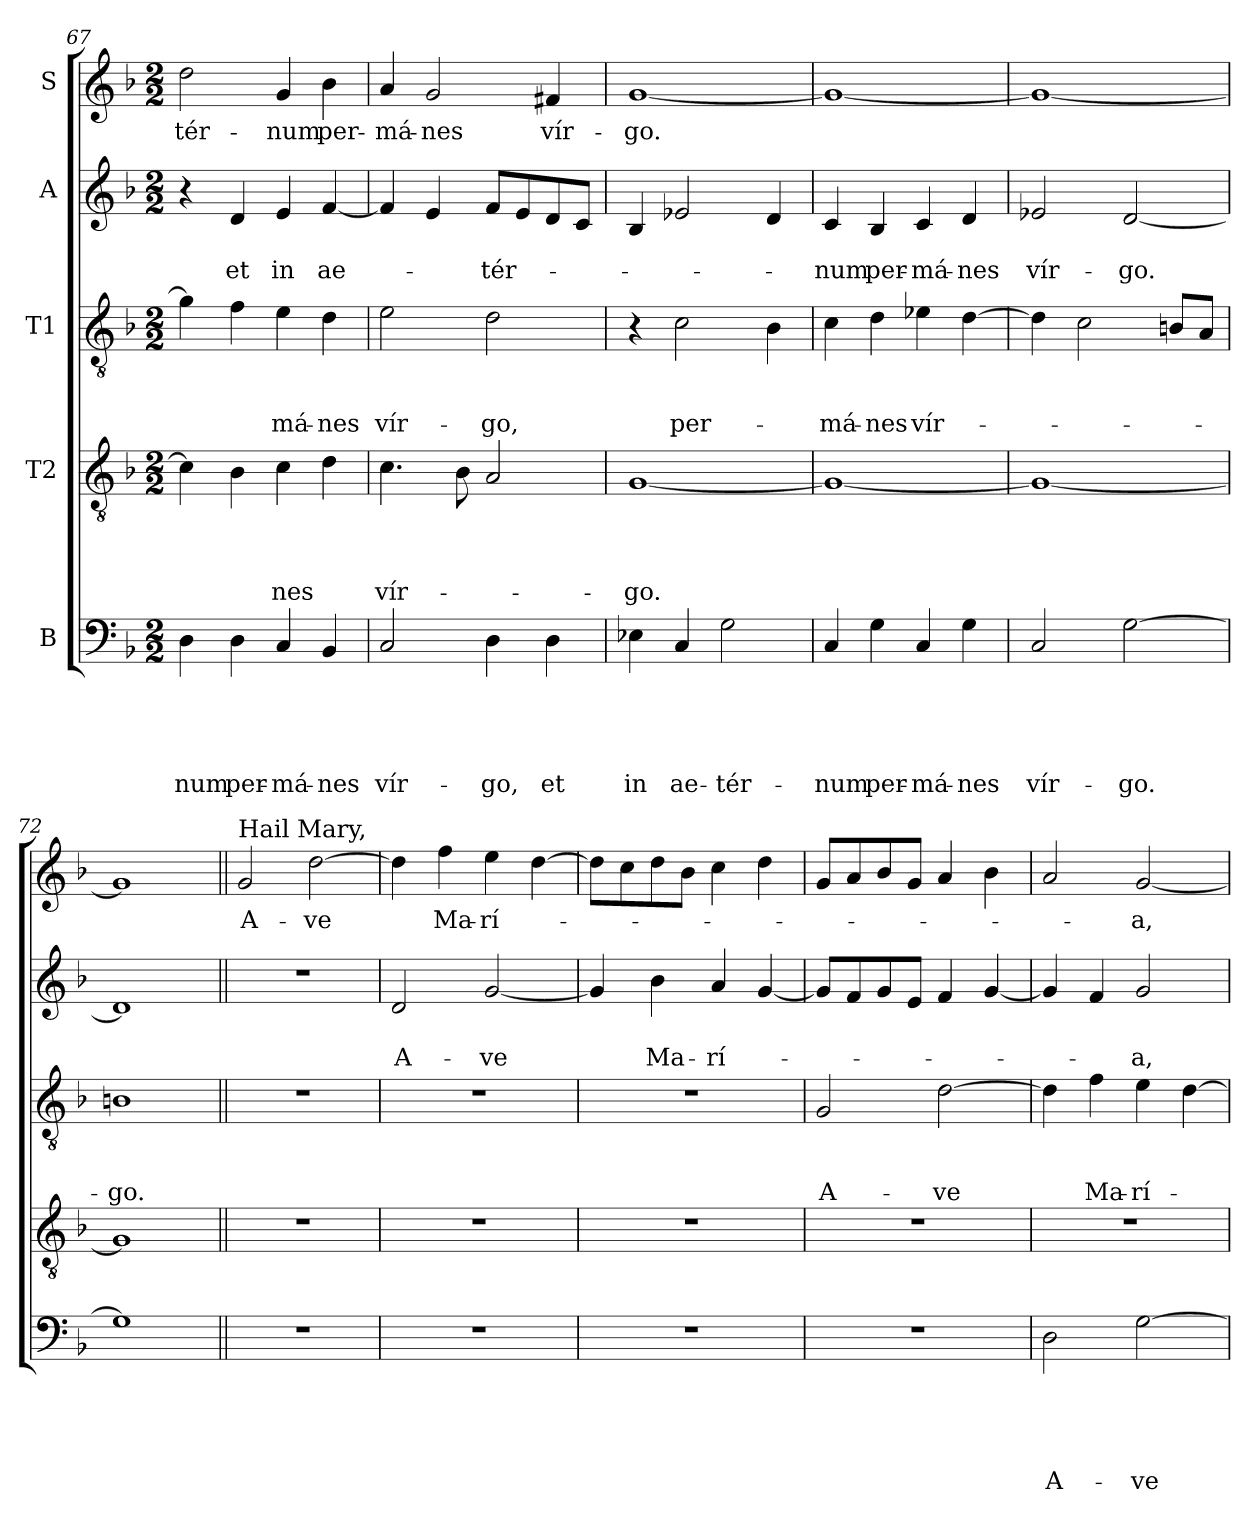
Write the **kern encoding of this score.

**kern	**text	**text	**text	**text	**text	**kern	**text	**text	**text	**text	**kern	**text	**text	**text	**kern	**text	**text	**kern	**text
*part5	*part5	*part5	*part5	*part5	*part5	*part4	*part4	*part4	*part4	*part4	*part3	*part3	*part3	*part3	*part2	*part2	*part2	*part1	*part1
*staff5	*staff5	*staff5	*staff5	*staff5	*staff5	*staff4	*staff4	*staff4	*staff4	*staff4	*staff3	*staff3	*staff3	*staff3	*staff2	*staff2	*staff2	*staff1	*staff1
*I"B	*	*	*	*	*	*I"T2	*	*	*	*	*I"T1	*	*	*	*I"A	*	*	*I"S	*
*clefF4	*	*	*	*	*	*clefGv2	*	*	*	*	*clefGv2	*	*	*	*clefG2	*	*	*clefG2	*
*k[b-]	*	*	*	*	*	*k[b-]	*	*	*	*	*k[b-]	*	*	*	*k[b-]	*	*	*k[b-]	*
*F:	*	*	*	*	*	*F:	*	*	*	*	*F:	*	*	*	*F:	*	*	*F:	*
*M2/2	*	*	*	*	*	*M2/2	*	*	*	*	*M2/2	*	*	*	*M2/2	*	*	*M2/2	*
=67	=67	=67	=67	=67	=67	=67	=67	=67	=67	=67	=67	=67	=67	=67	=67	=67	=67	=67	=67
!	!	!	!	!	!LO:LY:b	!	!	!	!	!	!	!	!	!	!	!	!	!	!LO:LY:b
4D\	.	.	.	.	-num	4c\]	.	.	.	.	4g\]	.	.	.	4r	.	.	2dd\	-tér-
!	!	!	!	!	!LO:LY:b	!	!	!	!	!	!	!	!	!	!	!	!LO:LY:b	!	!
4D\	.	.	.	.	per-	4B-\	.	.	.	.	4f\	.	.	.	4d/	.	et	.	.
!	!	!	!	!	!LO:LY:b	!	!	!	!	!LO:LY:b	!	!	!	!LO:LY:b	!	!	!LO:LY:b	!	!LO:LY:b
4C/	.	.	.	.	-má-	4c\	.	.	.	-nes	4e\	.	.	-má-	4e/	.	in	4g/	-num
!	!	!	!	!	!LO:LY:b	!	!	!	!	!	!	!	!	!LO:LY:b	!	!	!LO:LY:b	!	!LO:LY:b
4BB-/	.	.	.	.	-nes	4d\	.	.	.	.	4d\	.	.	-nes	[4f/	.	ae-	4b-\	per-
=68	=68	=68	=68	=68	=68	=68	=68	=68	=68	=68	=68	=68	=68	=68	=68	=68	=68	=68	=68
!	!	!	!	!	!LO:LY:b	!	!	!	!	!LO:LY:b	!	!	!	!LO:LY:b	!	!	!	!	!LO:LY:b
2C/	.	.	.	.	vír-	4.c\	.	.	.	vír-	2e\	.	.	vír-	4f/]	.	.	4a/	-má-
!	!	!	!	!	!	!	!	!	!	!	!	!	!	!	!	!	!	!	!LO:LY:b
.	.	.	.	.	.	.	.	.	.	.	.	.	.	.	4e/	.	.	2g/	-nes
.	.	.	.	.	.	8B-\	.	.	.	.	.	.	.	.	.	.	.	.	.
!	!	!	!	!	!LO:LY:b	!	!	!	!	!	!	!	!	!LO:LY:b	!	!	!LO:LY:b	!	!
4D\	.	.	.	.	-go,	2A/	.	.	.	.	2d\	.	.	-go,	8f/L	.	-tér-	.	.
.	.	.	.	.	.	.	.	.	.	.	.	.	.	.	8e/	.	.	.	.
!	!	!	!	!	!LO:LY:b	!	!	!	!	!	!	!	!	!	!	!	!	!	!LO:LY:b
4D\	.	.	.	.	et	.	.	.	.	.	.	.	.	.	8d/	.	.	4f#i/	vír-
.	.	.	.	.	.	.	.	.	.	.	.	.	.	.	8c/J	.	.	.	.
!!LO:PB:g=z
=69	=69	=69	=69	=69	=69	=69	=69	=69	=69	=69	=69	=69	=69	=69	=69	=69	=69	=69	=69
!	!	!	!	!	!LO:LY:b	!	!	!	!	!LO:LY:b	!	!	!	!	!	!	!	!	!LO:LY:b
4E-i\	.	.	.	.	in	[1G	.	.	.	-go.	4r	.	.	.	4B-/	.	.	[1g	-go.
!	!	!	!	!	!LO:LY:b	!	!	!	!	!	!	!	!	!LO:LY:b	!	!	!	!	!
4C/	.	.	.	.	ae-	.	.	.	.	.	2c\	.	.	per-	2e-X/	.	.	.	.
!	!	!	!	!	!LO:LY:b	!	!	!	!	!	!	!	!	!	!	!	!	!	!
2G\	.	.	.	.	-tér-	.	.	.	.	.	.	.	.	.	.	.	.	.	.
.	.	.	.	.	.	.	.	.	.	.	4B-\	.	.	.	4d/	.	.	.	.
=70	=70	=70	=70	=70	=70	=70	=70	=70	=70	=70	=70	=70	=70	=70	=70	=70	=70	=70	=70
!	!	!	!	!	!LO:LY:b	!	!	!	!	!	!	!	!	!LO:LY:b	!	!	!LO:LY:b	!	!
4C/	.	.	.	.	-num	1G_	.	.	.	.	4c\	.	.	-má-	4c/	.	-num	1g_	.
!	!	!	!	!	!LO:LY:b	!	!	!	!	!	!	!	!	!LO:LY:b	!	!	!LO:LY:b	!	!
4G\	.	.	.	.	per-	.	.	.	.	.	4d\	.	.	-nes	4B-/	.	per-	.	.
!	!	!	!	!	!LO:LY:b	!	!	!	!	!	!	!	!	!LO:LY:b	!	!	!LO:LY:b	!	!
4C/	.	.	.	.	-má-	.	.	.	.	.	4e-i\	.	.	vír-	4c/	.	-má-	.	.
!	!	!	!	!	!LO:LY:b	!	!	!	!	!	!	!	!	!	!	!	!LO:LY:b	!	!
4G\	.	.	.	.	-nes	.	.	.	.	.	[4d\	.	.	.	4d/	.	-nes	.	.
=71	=71	=71	=71	=71	=71	=71	=71	=71	=71	=71	=71	=71	=71	=71	=71	=71	=71	=71	=71
!	!	!	!	!	!LO:LY:b	!	!	!	!	!	!	!	!	!	!	!	!LO:LY:b	!	!
2C/	.	.	.	.	vír-	1G_	.	.	.	.	4d\]	.	.	.	2e-i/	.	vír-	1g_	.
.	.	.	.	.	.	.	.	.	.	.	2c\	.	.	.	.	.	.	.	.
!	!	!	!	!	!LO:LY:b	!	!	!	!	!	!	!	!	!	!	!	!LO:LY:b	!	!
[2G\	.	.	.	.	-go.	.	.	.	.	.	.	.	.	.	[2d/	.	-go.	.	.
.	.	.	.	.	.	.	.	.	.	.	8Bni/L	.	.	.	.	.	.	.	.
.	.	.	.	.	.	.	.	.	.	.	8A/J	.	.	.	.	.	.	.	.
=72	=72	=72	=72	=72	=72	=72	=72	=72	=72	=72	=72	=72	=72	=72	=72	=72	=72	=72	=72
!	!	!	!	!	!	!	!	!	!	!	!	!	!	!LO:LY:b	!	!	!	!	!
1G]	.	.	.	.	.	1G]	.	.	.	.	1Bni	.	.	-go.	1d]	.	.	1g]	.
=73||	=73||	=73||	=73||	=73||	=73||	=73||	=73||	=73||	=73||	=73||	=73||	=73||	=73||	=73||	=73||	=73||	=73||	=73||	=73||
!	!	!	!	!	!	!	!	!	!	!	!	!	!	!	!	!	!	!LO:TX:a:t=Hail Mary,	!
!	!	!	!	!	!	!	!	!	!	!	!	!	!	!	!	!	!	!	!LO:LY:b
1r	.	.	.	.	.	1r	.	.	.	.	1r	.	.	.	1r	.	.	2g/	A-
!	!	!	!	!	!	!	!	!	!	!	!	!	!	!	!	!	!	!	!LO:LY:b
.	.	.	.	.	.	.	.	.	.	.	.	.	.	.	.	.	.	[2dd\	-ve
=74	=74	=74	=74	=74	=74	=74	=74	=74	=74	=74	=74	=74	=74	=74	=74	=74	=74	=74	=74
!	!	!	!	!	!	!	!	!	!	!	!	!	!	!	!	!	!LO:LY:b	!	!
1r	.	.	.	.	.	1r	.	.	.	.	1r	.	.	.	2d/	.	A-	4dd\]	.
!	!	!	!	!	!	!	!	!	!	!	!	!	!	!	!	!	!	!	!LO:LY:b
.	.	.	.	.	.	.	.	.	.	.	.	.	.	.	.	.	.	4ff\	Ma-
!	!	!	!	!	!	!	!	!	!	!	!	!	!	!	!	!	!LO:LY:b	!	!LO:LY:b
.	.	.	.	.	.	.	.	.	.	.	.	.	.	.	[2g/	.	-ve	4ee\	-rí-
.	.	.	.	.	.	.	.	.	.	.	.	.	.	.	.	.	.	[4dd\	.
!!LO:LB:g=z
=75	=75	=75	=75	=75	=75	=75	=75	=75	=75	=75	=75	=75	=75	=75	=75	=75	=75	=75	=75
1r	.	.	.	.	.	1r	.	.	.	.	1r	.	.	.	4g/]	.	.	8dd\L]	.
.	.	.	.	.	.	.	.	.	.	.	.	.	.	.	.	.	.	8cc\	.
!	!	!	!	!	!	!	!	!	!	!	!	!	!	!	!	!	!LO:LY:b	!	!
.	.	.	.	.	.	.	.	.	.	.	.	.	.	.	4b-\	.	Ma-	8dd\	.
.	.	.	.	.	.	.	.	.	.	.	.	.	.	.	.	.	.	8b-\J	.
!	!	!	!	!	!	!	!	!	!	!	!	!	!	!	!	!	!LO:LY:b	!	!
.	.	.	.	.	.	.	.	.	.	.	.	.	.	.	4a/	.	-rí-	4cc\	.
.	.	.	.	.	.	.	.	.	.	.	.	.	.	.	[4g/	.	.	4dd\	.
=76	=76	=76	=76	=76	=76	=76	=76	=76	=76	=76	=76	=76	=76	=76	=76	=76	=76	=76	=76
!	!	!	!	!	!	!	!	!	!	!	!	!	!	!LO:LY:b	!	!	!	!	!
1r	.	.	.	.	.	1r	.	.	.	.	2G/	.	.	A-	8g/L]	.	.	8g/L	.
.	.	.	.	.	.	.	.	.	.	.	.	.	.	.	8f/	.	.	8a/	.
.	.	.	.	.	.	.	.	.	.	.	.	.	.	.	8g/	.	.	8b-/	.
.	.	.	.	.	.	.	.	.	.	.	.	.	.	.	8e/J	.	.	8g/J	.
!	!	!	!	!	!	!	!	!	!	!	!	!	!	!LO:LY:b	!	!	!	!	!
.	.	.	.	.	.	.	.	.	.	.	[2d\	.	.	-ve	4f/	.	.	4a/	.
.	.	.	.	.	.	.	.	.	.	.	.	.	.	.	[4g/	.	.	4b-\	.
=77	=77	=77	=77	=77	=77	=77	=77	=77	=77	=77	=77	=77	=77	=77	=77	=77	=77	=77	=77
!	!	!	!	!	!LO:LY:b	!	!	!	!	!	!	!	!	!	!	!	!	!	!
2D\	.	.	.	.	A-	1r	.	.	.	.	4d\]	.	.	.	4g/]	.	.	2a/	.
!	!	!	!	!	!	!	!	!	!	!	!	!	!	!LO:LY:b	!	!	!	!	!
.	.	.	.	.	.	.	.	.	.	.	4f\	.	.	Ma-	4f/	.	.	.	.
!	!	!	!	!	!LO:LY:b	!	!	!	!	!	!	!	!	!LO:LY:b	!	!	!LO:LY:b	!	!LO:LY:b
[2G\	.	.	.	.	-ve	.	.	.	.	.	4e\	.	.	-rí-	2g/	.	-a,	[2g/	-a,
.	.	.	.	.	.	.	.	.	.	.	[4d\	.	.	.	.	.	.	.	.
=	=	=	=	=	=	=	=	=	=	=	=	=	=	=	=	=	=	=	=
*-	*-	*-	*-	*-	*-	*-	*-	*-	*-	*-	*-	*-	*-	*-	*-	*-	*-	*-	*-
